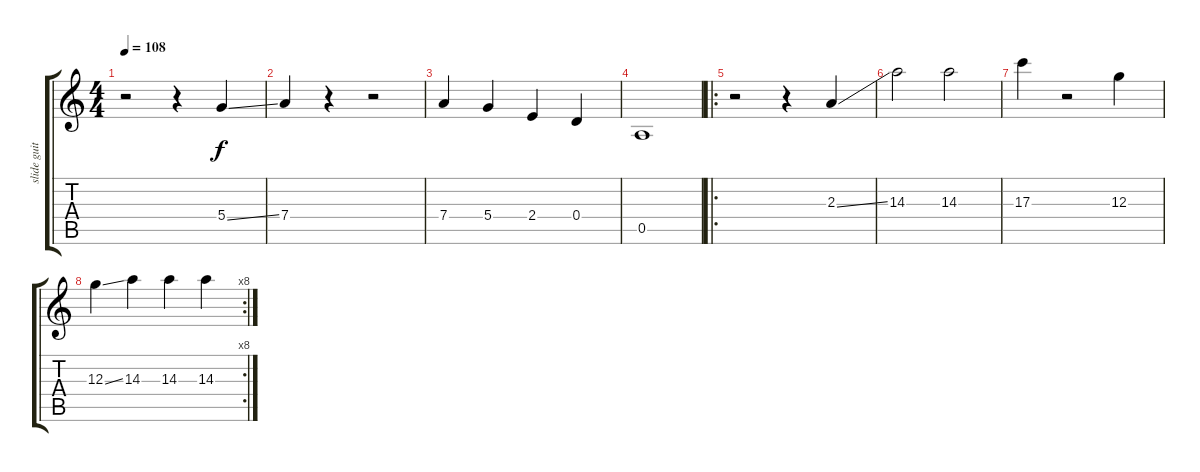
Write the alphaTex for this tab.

\track ("slide guitar" "slide guit") {instrument overdrivenguitar}
\staff {score tabs}
\tuning (E4 B3 G3 D3 A2 E2) {hide}
\ts (4 4)
\tempo 108
\clef g2
\ks c
r.2{dy f} r.4 5.4{ss}.4 |
7.4.4 r.4 r.2 |
7.4.4 5.4.4 2.4.4 0.4.4 |
0.5.1 |
\ro
r.2 r.4 2.3{ss}.4 |
14.3.2 14.3.2 |
17.3.4 r.2 12.3.4 |
\rc 8
12.3{ss}.4 14.3.4 14.3.4 14.3.4
